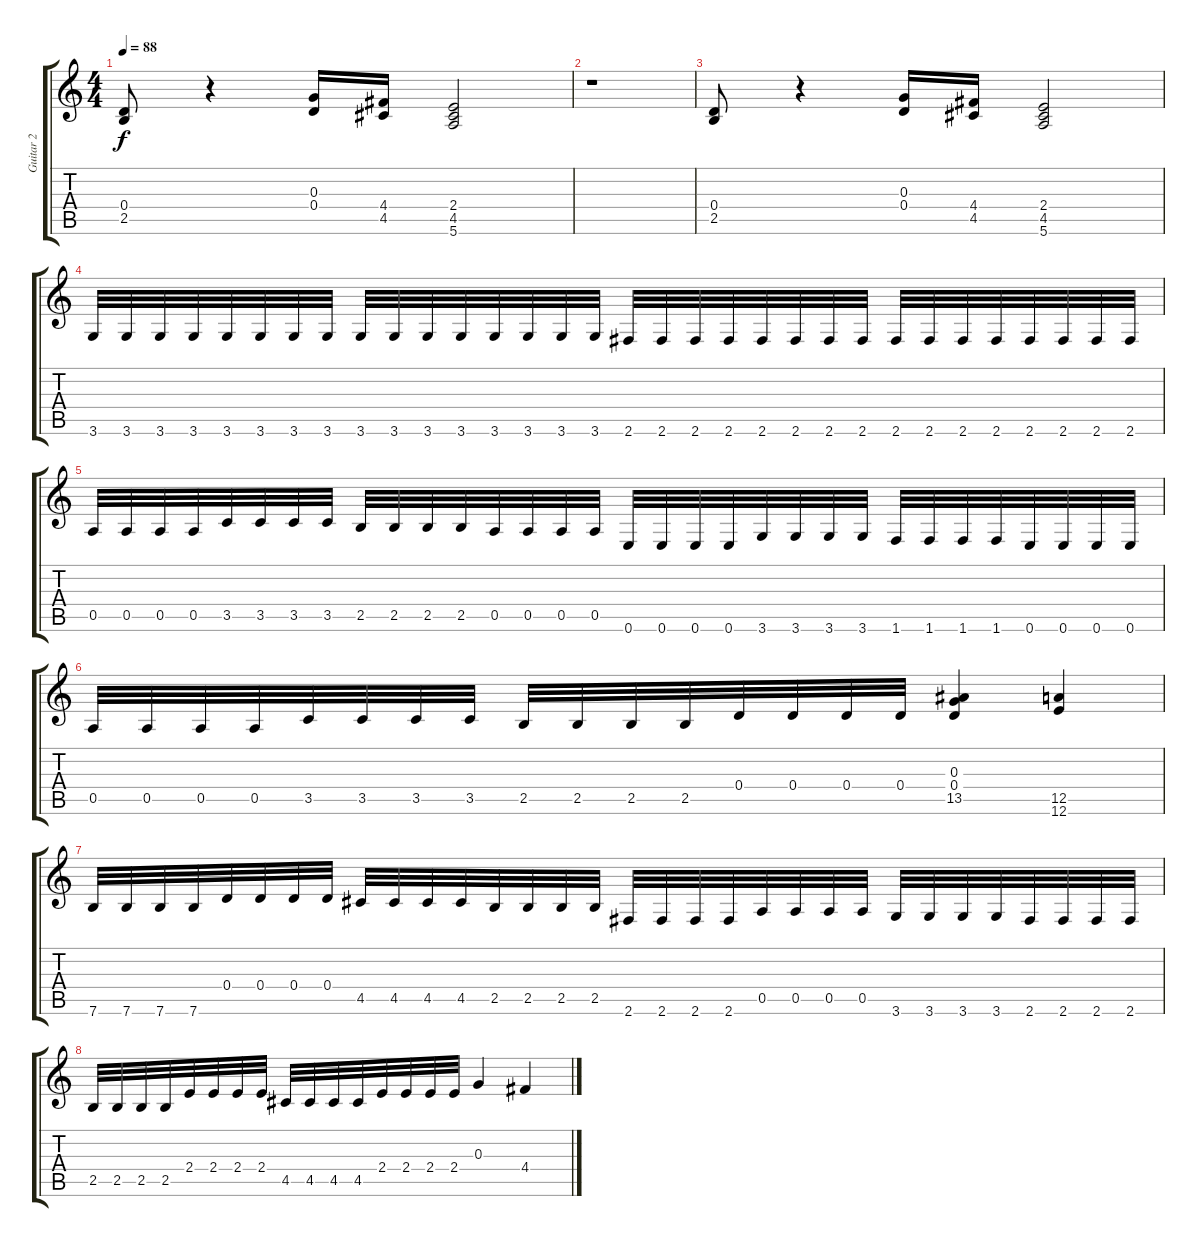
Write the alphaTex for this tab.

\track ("Guitar 2" "Guitar 2") {instrument overdrivenguitar}
\staff {score tabs}
\tuning (E4 B3 G3 D3 A2 E2) {hide}
\ts (4 4)
\tempo 88
\clef g2
\ks c
(0.4 2.5).8{dy f} r.4 (0.3 0.4).16 (4.4 4.5).16 (2.4 4.5 5.6).2 |
r.1 |
(0.4 2.5).8 r.4 (0.3 0.4).16 (4.4 4.5).16 (2.4 4.5 5.6).2 |
3.6.32 3.6.32 3.6.32 3.6.32 3.6.32 3.6.32 3.6.32 3.6.32 3.6.32 3.6.32 3.6.32 3.6.32 3.6.32 3.6.32 3.6.32 3.6.32 2.6.32 2.6.32 2.6.32 2.6.32 2.6.32 2.6.32 2.6.32 2.6.32 2.6.32 2.6.32 2.6.32 2.6.32 2.6.32 2.6.32 2.6.32 2.6.32 |
0.5.32 0.5.32 0.5.32 0.5.32 3.5.32 3.5.32 3.5.32 3.5.32 2.5.32 2.5.32 2.5.32 2.5.32 0.5.32 0.5.32 0.5.32 0.5.32 0.6.32 0.6.32 0.6.32 0.6.32 3.6.32 3.6.32 3.6.32 3.6.32 1.6.32 1.6.32 1.6.32 1.6.32 0.6.32 0.6.32 0.6.32 0.6.32 |
0.5.32 0.5.32 0.5.32 0.5.32 3.5.32 3.5.32 3.5.32 3.5.32 2.5.32 2.5.32 2.5.32 2.5.32 0.4.32 0.4.32 0.4.32 0.4.32 (0.3 0.4 13.5).4 (12.5 12.6).4 |
7.6.32 7.6.32 7.6.32 7.6.32 0.4.32 0.4.32 0.4.32 0.4.32 4.5.32 4.5.32 4.5.32 4.5.32 2.5.32 2.5.32 2.5.32 2.5.32 2.6.32 2.6.32 2.6.32 2.6.32 0.5.32 0.5.32 0.5.32 0.5.32 3.6.32 3.6.32 3.6.32 3.6.32 2.6.32 2.6.32 2.6.32 2.6.32 |
2.5.32 2.5.32 2.5.32 2.5.32 2.4.32 2.4.32 2.4.32 2.4.32 4.5.32 4.5.32 4.5.32 4.5.32 2.4.32 2.4.32 2.4.32 2.4.32 0.3.4 4.4.4
